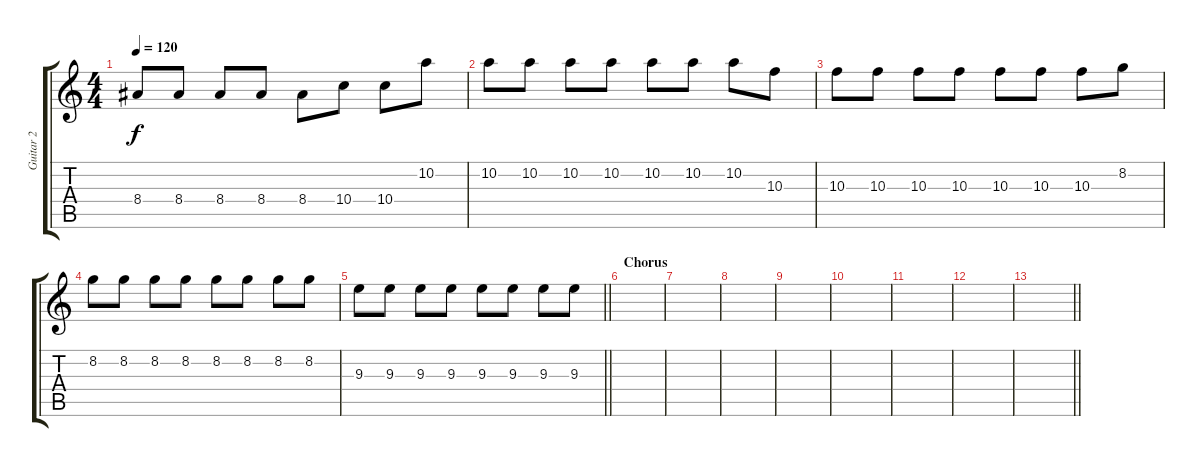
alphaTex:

\track ("Guitar 2" "Guitar 2") {instrument distortionguitar}
\staff {score tabs}
\tuning (E4 B3 G3 D3 A2 D2) {hide}
\ts (4 4)
\tempo 120
\clef g2
\ks c
8.4.8{dy f} 8.4.8 8.4.8 8.4.8 8.4.8 10.4.8 10.4.8 10.2.8 |
10.2.8 10.2.8 10.2.8 10.2.8 10.2.8 10.2.8 10.2.8 10.3.8 |
10.3.8 10.3.8 10.3.8 10.3.8 10.3.8 10.3.8 10.3.8 8.2.8 |
8.2.8 8.2.8 8.2.8 8.2.8 8.2.8 8.2.8 8.2.8 8.2.8 |
\barLineRight lightlight
9.3.8 9.3.8 9.3.8 9.3.8 9.3.8 9.3.8 9.3.8 9.3.8 |
\section ("" "Chorus")
|
|
|
|
|
|
|
\barLineRight lightlight
